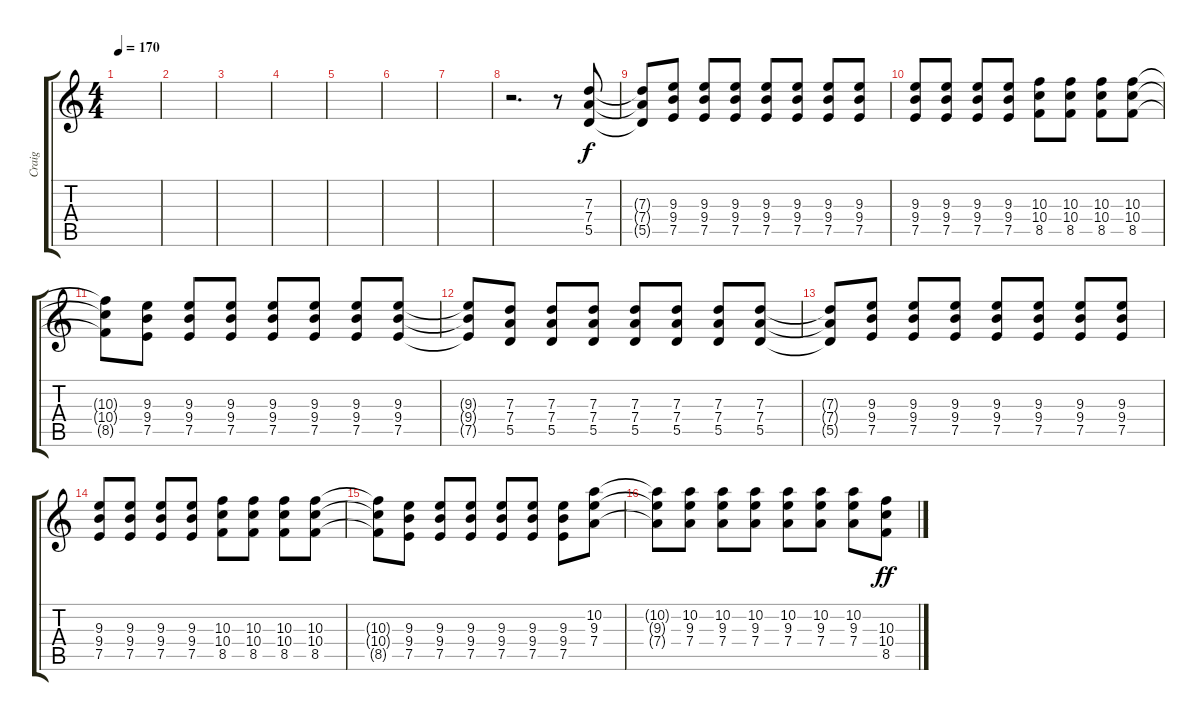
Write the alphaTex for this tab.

\track ("Craig" "Craig") {instrument distortionguitar}
\staff {score tabs}
\tuning (E4 B3 G3 D3 A2 E2) {hide}
\ts (4 4)
\tempo 170
\clef g2
\ks c
|
|
|
|
|
|
|
r.2{d} r.8 (7.3 7.4 5.5).8 |
(7.3{t} 7.4{t} 5.5{t}).8 (9.3 9.4 7.5).8 (9.3 9.4 7.5).8 (9.3 9.4 7.5).8 (9.3 9.4 7.5).8 (9.3 9.4 7.5).8 (9.3 9.4 7.5).8 (9.3 9.4 7.5).8 |
(9.3 9.4 7.5).8 (9.3 9.4 7.5).8 (9.3 9.4 7.5).8 (9.3 9.4 7.5).8 (10.3 10.4 8.5).8 (10.3 10.4 8.5).8 (10.3 10.4 8.5).8 (10.3 10.4 8.5).8 |
(10.3{t} 10.4{t} 8.5{t}).8 (9.3 9.4 7.5).8 (9.3 9.4 7.5).8 (9.3 9.4 7.5).8 (9.3 9.4 7.5).8 (9.3 9.4 7.5).8 (9.3 9.4 7.5).8 (9.3 9.4 7.5).8 |
(9.3{t} 9.4{t} 7.5{t}).8 (7.3 7.4 5.5).8 (7.3 7.4 5.5).8 (7.3 7.4 5.5).8 (7.3 7.4 5.5).8 (7.3 7.4 5.5).8 (7.3 7.4 5.5).8 (7.3 7.4 5.5).8 |
(7.3{t} 7.4{t} 5.5{t}).8 (9.3 9.4 7.5).8 (9.3 9.4 7.5).8 (9.3 9.4 7.5).8 (9.3 9.4 7.5).8 (9.3 9.4 7.5).8 (9.3 9.4 7.5).8 (9.3 9.4 7.5).8 |
(9.3 9.4 7.5).8 (9.3 9.4 7.5).8 (9.3 9.4 7.5).8 (9.3 9.4 7.5).8 (10.3 10.4 8.5).8 (10.3 10.4 8.5).8 (10.3 10.4 8.5).8 (10.3 10.4 8.5).8 |
(10.3{t} 10.4{t} 8.5{t}).8 (9.3 9.4 7.5).8 (9.3 9.4 7.5).8 (9.3 9.4 7.5).8 (9.3 9.4 7.5).8 (9.3 9.4 7.5).8 (9.3 9.4 7.5).8 (10.2 9.3 7.4).8 |
(10.2{t} 9.3{t} 7.4{t}).8 (10.2 9.3 7.4).8 (10.2 9.3 7.4).8 (10.2 9.3 7.4).8 (10.2 9.3 7.4).8 (10.2 9.3 7.4).8 (10.2 9.3 7.4).8 (10.3 10.4 8.5).8{dy ff volume 0}
